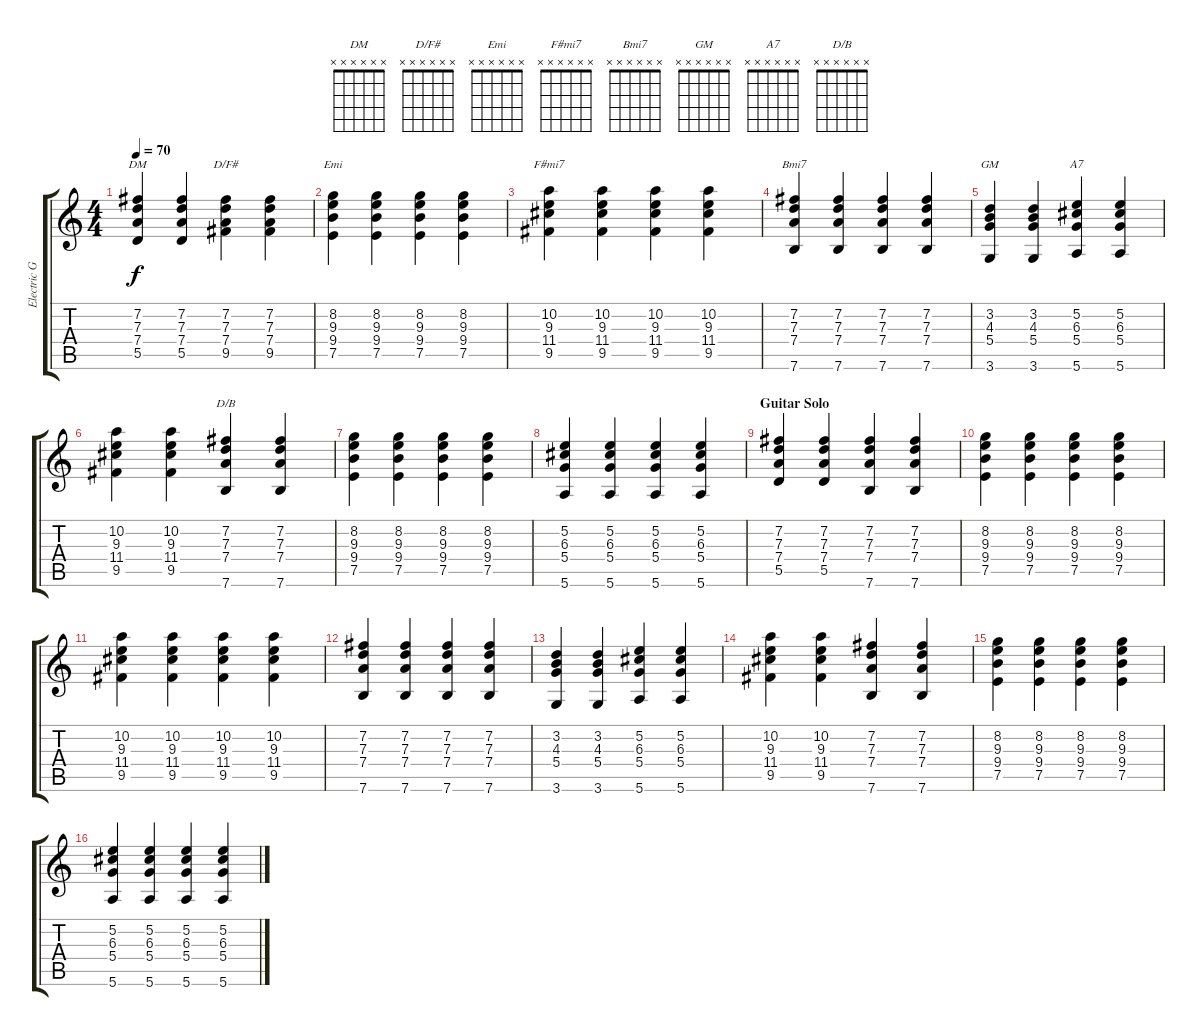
\track ("Electric Guitar " "Electric G") {instrument electricguitarjazz}
\staff {score tabs}
\tuning (E4 B3 G3 D3 A2 E2) {hide}
\chord ("DM" x x x x x x)
\chord ("D/F#" x x x x x x)
\chord ("Emi" x x x x x x)
\chord ("F#mi7" x x x x x x)
\chord ("Bmi7" x x x x x x)
\chord ("GM" x x x x x x)
\chord ("A7" x x x x x x)
\chord ("D/B" x x x x x x)
\ts (4 4)
\tempo 70
\clef g2
\ks c
(7.2 7.3 7.4 5.5).4{ch "DM" dy f} (7.2 7.3 7.4 5.5).4 (7.2 7.3 7.4 9.5).4{ch "D/F#"} (7.2 7.3 7.4 9.5).4 |
(8.2 9.3 9.4 7.5).4{ch "Emi"} (8.2 9.3 9.4 7.5).4 (8.2 9.3 9.4 7.5).4 (8.2 9.3 9.4 7.5).4 |
(10.2 9.3 11.4 9.5).4{ch "F#mi7"} (10.2 9.3 11.4 9.5).4 (10.2 9.3 11.4 9.5).4 (10.2 9.3 11.4 9.5).4 |
(7.2 7.3 7.4 7.6).4{ch "Bmi7"} (7.2 7.3 7.4 7.6).4 (7.2 7.3 7.4 7.6).4 (7.2 7.3 7.4 7.6).4 |
(3.2 4.3 5.4 3.6).4{ch "GM"} (3.2 4.3 5.4 3.6).4 (5.2 6.3 5.4 5.6).4{ch "A7"} (5.2 6.3 5.4 5.6).4 |
(10.2 9.3 11.4 9.5).4 (10.2 9.3 11.4 9.5).4 (7.2 7.3 7.4 7.6).4{ch "D/B"} (7.2 7.3 7.4 7.6).4 |
(8.2 9.3 9.4 7.5).4 (8.2 9.3 9.4 7.5).4 (8.2 9.3 9.4 7.5).4 (8.2 9.3 9.4 7.5).4 |
(5.2 6.3 5.4 5.6).4 (5.2 6.3 5.4 5.6).4 (5.2 6.3 5.4 5.6).4 (5.2 6.3 5.4 5.6).4 |
\section ("" "Guitar Solo")
(7.2 7.3 7.4 5.5).4 (7.2 7.3 7.4 5.5).4 (7.2 7.3 7.4 7.6).4 (7.2 7.3 7.4 7.6).4 |
(8.2 9.3 9.4 7.5).4 (8.2 9.3 9.4 7.5).4 (8.2 9.3 9.4 7.5).4 (8.2 9.3 9.4 7.5).4 |
(10.2 9.3 11.4 9.5).4 (10.2 9.3 11.4 9.5).4 (10.2 9.3 11.4 9.5).4 (10.2 9.3 11.4 9.5).4 |
(7.2 7.3 7.4 7.6).4 (7.2 7.3 7.4 7.6).4 (7.2 7.3 7.4 7.6).4 (7.2 7.3 7.4 7.6).4 |
(3.2 4.3 5.4 3.6).4 (3.2 4.3 5.4 3.6).4 (5.2 6.3 5.4 5.6).4 (5.2 6.3 5.4 5.6).4 |
(10.2 9.3 11.4 9.5).4 (10.2 9.3 11.4 9.5).4 (7.2 7.3 7.4 7.6).4 (7.2 7.3 7.4 7.6).4 |
(8.2 9.3 9.4 7.5).4 (8.2 9.3 9.4 7.5).4 (8.2 9.3 9.4 7.5).4 (8.2 9.3 9.4 7.5).4 |
(5.2 6.3 5.4 5.6).4 (5.2 6.3 5.4 5.6).4 (5.2 6.3 5.4 5.6).4 (5.2 6.3 5.4 5.6).4
